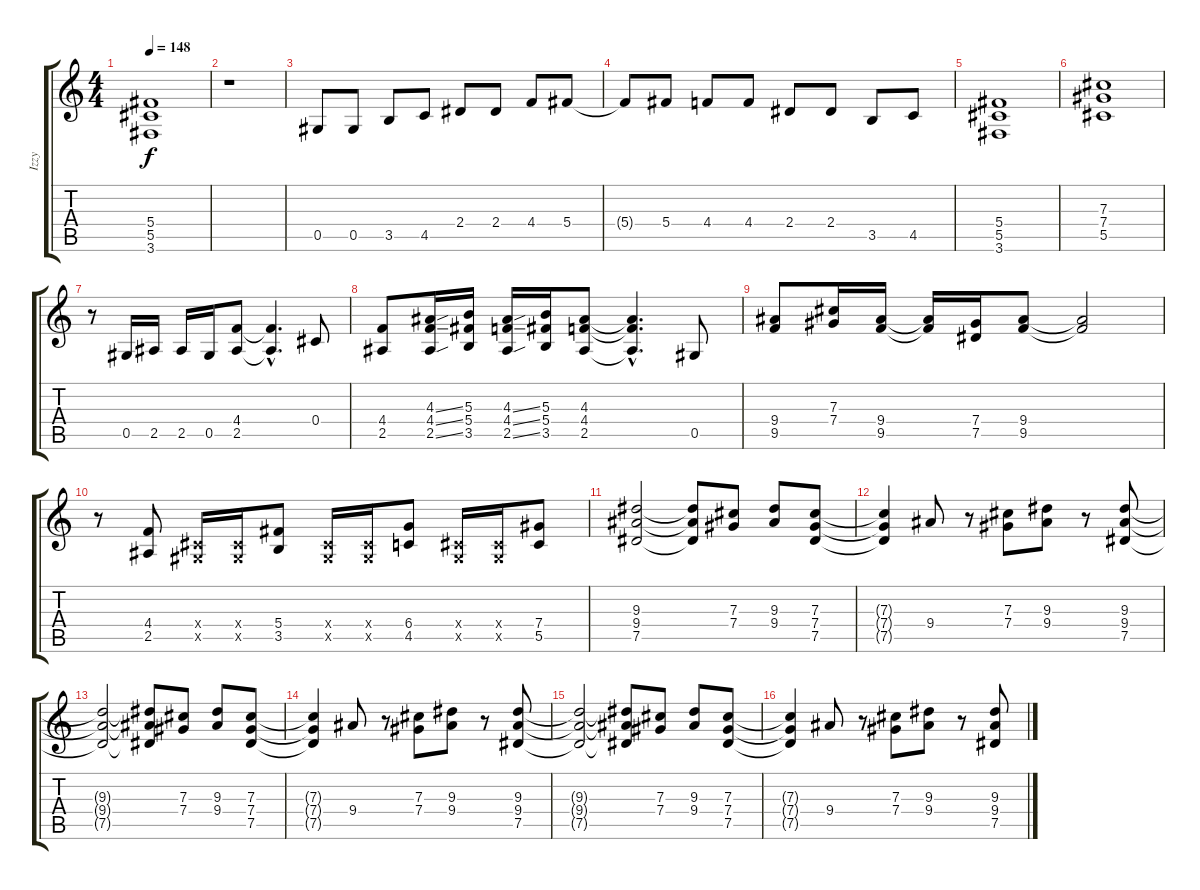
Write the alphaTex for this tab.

\track ("Izzy" "Izzy") {instrument distortionguitar}
\staff {score tabs}
\tuning (Eb4 Bb3 Gb3 Db3 Ab2 Eb2) {hide}
\ts (4 4)
\tempo 148
\clef g2
\ks c
(5.4 5.5 3.6).1{dy f instrument distortionguitar} |
r.1 |
0.5.8 0.5.8 3.5.8 4.5.8 2.4.8 2.4.8 4.4.8 5.4.8 |
5.4{t}.8 5.4.8 4.4.8 4.4.8 2.4.8 2.4.8 3.5.8 4.5.8 |
(5.4 5.5 3.6).1 |
(7.3 7.4 5.5).1 |
r.8 0.5.16 2.5.16 2.5.16 0.5.16 (4.4 2.5).8 (4.4{hac t} 2.5{hac t}).4{d} 0.4.8 |
(4.4 2.5).8 (4.3{ss} 4.4{ss} 2.5{ss}).16 (5.3 5.4 3.5).16 (4.3{ss} 4.4{ss} 2.5{ss}).16 (5.3 5.4 3.5).16 (4.3 4.4 2.5).8 (4.3{hac t} 4.4{hac t} 2.5{hac t}).4{d} 0.5.8 |
(9.4 9.5).8 (7.3 7.4).16 (9.4 9.5).16 (9.4{t} 9.5{t}).16 (7.4 7.5).16 (9.4 9.5).8 (9.4{t} 9.5{t}).2 |
r.8 (4.4 2.5).8 (0.4{x} 0.5{x}).16 (0.4{x} 0.5{x}).16 (5.4 3.5).8 (0.4{x} 0.5{x}).16 (0.4{x} 0.5{x}).16 (6.4 4.5).8 (0.4{x} 0.5{x}).16 (0.4{x} 0.5{x}).16 (7.4 5.5).8 |
(9.3 9.4 7.5).2 (9.3{t} 9.4{t} 7.5{t}).8 (7.3 7.4).8 (9.3 9.4).8 (7.3 7.4 7.5).8 |
(7.3{t} 7.4{t} 7.5{t}).4 9.4.8 r.8 (7.3 7.4).8 (9.3 9.4).8 r.8 (9.3 9.4 7.5).8 |
(9.3{t} 9.4{t} 7.5{t}).2 (9.3{t} 9.4{t} 7.5{t}).8 (7.3 7.4).8 (9.3 9.4).8 (7.3 7.4 7.5).8 |
(7.3{t} 7.4{t} 7.5{t}).4 9.4.8 r.8 (7.3 7.4).8 (9.3 9.4).8 r.8 (9.3 9.4 7.5).8 |
(9.3{t} 9.4{t} 7.5{t}).2 (9.3{t} 9.4{t} 7.5{t}).8 (7.3 7.4).8 (9.3 9.4).8 (7.3 7.4 7.5).8 |
(7.3{t} 7.4{t} 7.5{t}).4 9.4.8 r.8 (7.3 7.4).8 (9.3 9.4).8 r.8 (9.3 9.4 7.5).8
